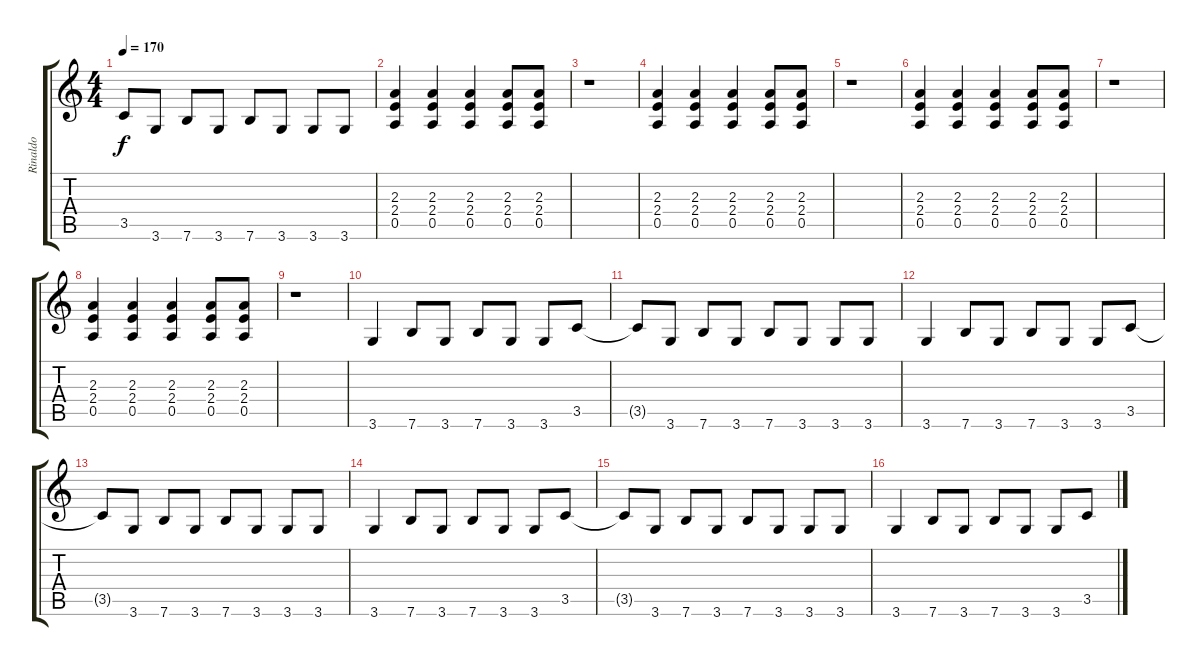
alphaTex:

\track ("Rinaldo" "Rinaldo") {instrument overdrivenguitar}
\staff {score tabs}
\tuning (E4 B3 G3 D3 A2 E2) {hide}
\ts (4 4)
\tempo 170
\clef g2
\ks c
3.5{t}.8{dy f} 3.6.8 7.6.8 3.6.8 7.6.8 3.6.8 3.6.8 3.6.8 |
(2.3 2.4 0.5).4 (2.3 2.4 0.5).4 (2.3 2.4 0.5).4 (2.3 2.4 0.5).8 (2.3 2.4 0.5).8 |
r.1 |
(2.3 2.4 0.5).4 (2.3 2.4 0.5).4 (2.3 2.4 0.5).4 (2.3 2.4 0.5).8 (2.3 2.4 0.5).8 |
r.1 |
(2.3 2.4 0.5).4 (2.3 2.4 0.5).4 (2.3 2.4 0.5).4 (2.3 2.4 0.5).8 (2.3 2.4 0.5).8 |
r.1 |
(2.3 2.4 0.5).4 (2.3 2.4 0.5).4 (2.3 2.4 0.5).4 (2.3 2.4 0.5).8 (2.3 2.4 0.5).8 |
r.1 |
3.6.4 7.6.8 3.6.8 7.6.8 3.6.8 3.6.8 3.5.8 |
3.5{t}.8 3.6.8 7.6.8 3.6.8 7.6.8 3.6.8 3.6.8 3.6.8 |
3.6.4 7.6.8 3.6.8 7.6.8 3.6.8 3.6.8 3.5.8 |
3.5{t}.8 3.6.8 7.6.8 3.6.8 7.6.8 3.6.8 3.6.8 3.6.8 |
3.6.4 7.6.8 3.6.8 7.6.8 3.6.8 3.6.8 3.5.8 |
3.5{t}.8 3.6.8 7.6.8 3.6.8 7.6.8 3.6.8 3.6.8 3.6.8 |
3.6.4 7.6.8 3.6.8 7.6.8 3.6.8 3.6.8 3.5.8
